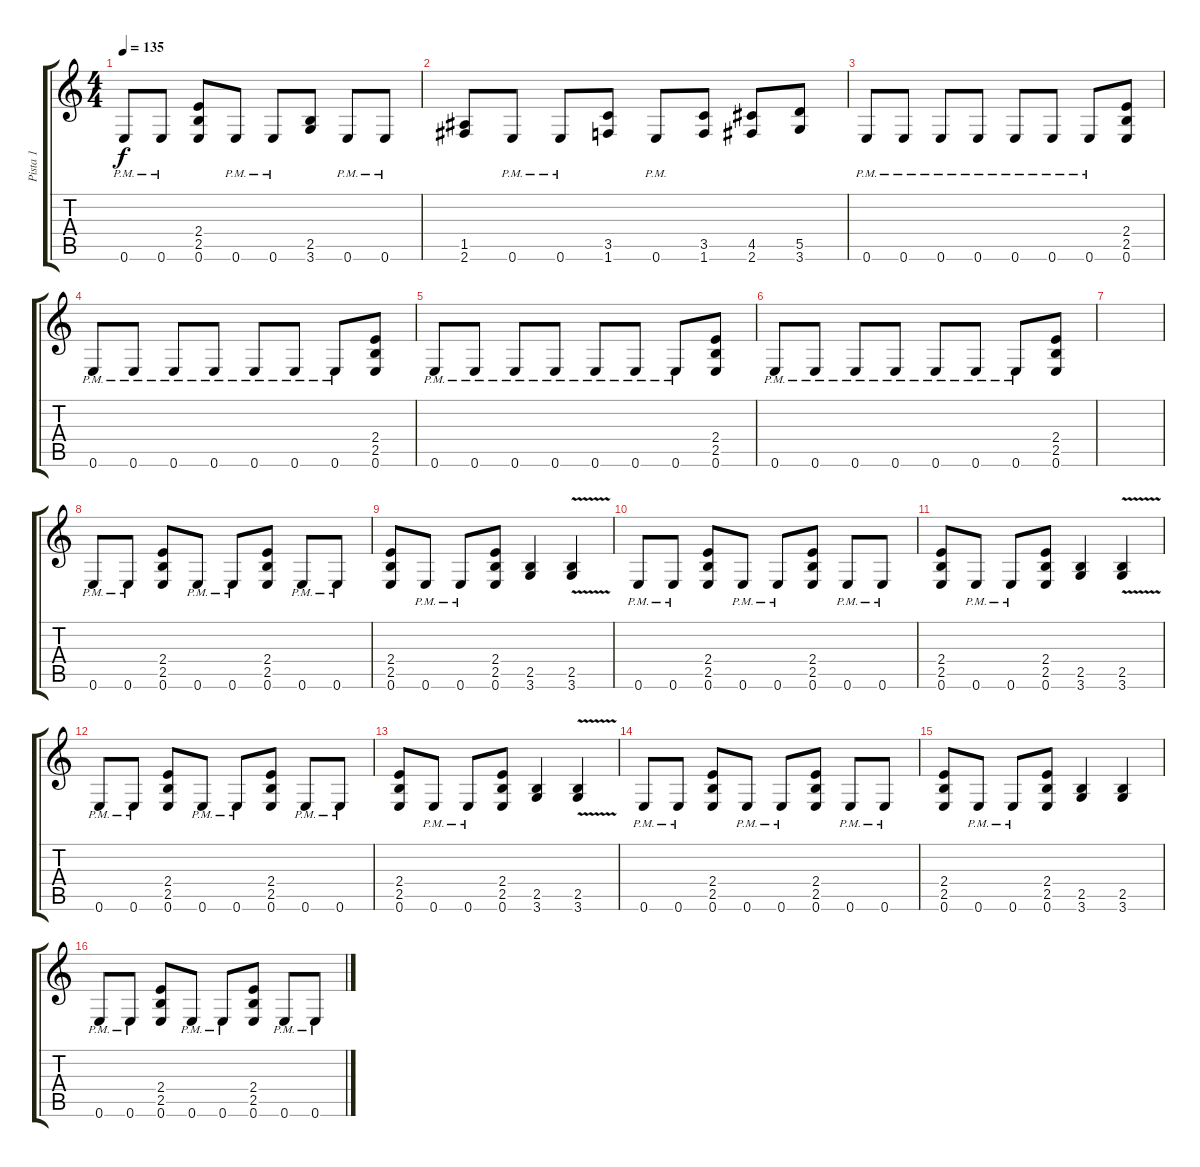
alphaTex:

\track ("Pista 1" "Pista 1") {instrument distortionguitar}
\staff {score tabs}
\tuning (E4 B3 G3 D3 A2 E2) {hide}
\ts (4 4)
\tempo 135
\clef g2
\ks c
0.6{pm}.8{dy f} 0.6{pm}.8 (2.4 2.5 0.6).8 0.6{pm}.8 0.6{pm}.8 (2.5 3.6).8 0.6{pm}.8 0.6{pm}.8 |
(1.5 2.6).8 0.6{pm}.8 0.6{pm}.8 (3.5 1.6).8 0.6{pm}.8 (3.5 1.6).8 (4.5 2.6).8 (5.5 3.6).8 |
0.6{pm}.8 0.6{pm}.8 0.6{pm}.8 0.6{pm}.8 0.6{pm}.8 0.6{pm}.8 0.6{pm}.8 (2.4 2.5 0.6).8 |
0.6{pm}.8 0.6{pm}.8 0.6{pm}.8 0.6{pm}.8 0.6{pm}.8 0.6{pm}.8 0.6{pm}.8 (2.4 2.5 0.6).8 |
0.6{pm}.8 0.6{pm}.8 0.6{pm}.8 0.6{pm}.8 0.6{pm}.8 0.6{pm}.8 0.6{pm}.8 (2.4 2.5 0.6).8 |
0.6{pm}.8 0.6{pm}.8 0.6{pm}.8 0.6{pm}.8 0.6{pm}.8 0.6{pm}.8 0.6{pm}.8 (2.4 2.5 0.6).8 |
|
0.6{pm}.8 0.6{pm}.8 (2.4 2.5 0.6).8 0.6{pm}.8 0.6{pm}.8 (2.4 2.5 0.6).8 0.6{pm}.8 0.6{pm}.8 |
(2.4 2.5 0.6).8 0.6{pm}.8 0.6{pm}.8 (2.4 2.5 0.6).8 (2.5 3.6).4 (2.5 3.6{v}).4 |
0.6{pm}.8 0.6{pm}.8 (2.4 2.5 0.6).8 0.6{pm}.8 0.6{pm}.8 (2.4 2.5 0.6).8 0.6{pm}.8 0.6{pm}.8 |
(2.4 2.5 0.6).8 0.6{pm}.8 0.6{pm}.8 (2.4 2.5 0.6).8 (2.5 3.6).4 (2.5{v} 3.6).4 |
0.6{pm}.8 0.6{pm}.8 (2.4 2.5 0.6).8 0.6{pm}.8 0.6{pm}.8 (2.4 2.5 0.6).8 0.6{pm}.8 0.6{pm}.8 |
(2.4 2.5 0.6).8 0.6{pm}.8 0.6{pm}.8 (2.4 2.5 0.6).8 (2.5 3.6).4 (2.5 3.6{v}).4 |
0.6{pm}.8 0.6{pm}.8 (2.4 2.5 0.6).8 0.6{pm}.8 0.6{pm}.8 (2.4 2.5 0.6).8 0.6{pm}.8 0.6{pm}.8 |
(2.4 2.5 0.6).8 0.6{pm}.8 0.6{pm}.8 (2.4 2.5 0.6).8 (2.5 3.6).4 (2.5 3.6).4 |
0.6{pm}.8 0.6{pm}.8 (2.4 2.5 0.6).8 0.6{pm}.8 0.6{pm}.8 (2.4 2.5 0.6).8 0.6{pm}.8 0.6{pm}.8
